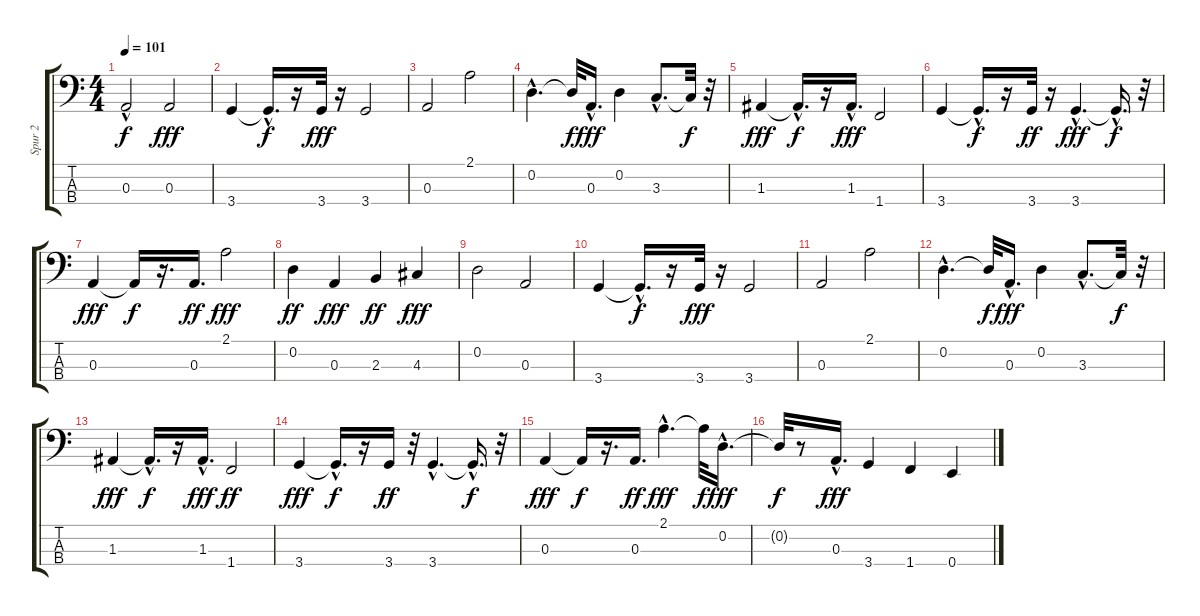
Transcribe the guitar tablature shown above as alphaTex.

\track ("Spur 2" "Spur 2") {instrument electricbassfinger}
\staff {score tabs}
\tuning (G2 D2 A1 E1) {hide}
\ts (4 4)
\tempo 101
\clef f4
\ks c
0.3{hac t}.2{dy f} 0.3.2{dy fff} |
3.4.4 3.4{hac t}.16{d dy f} r.16 3.4.32{dy fff} r.16 3.4.2 |
0.3.2 2.1.2 |
0.2{hac}.4{d} 0.2{t}.32{dy f} 0.3{hac}.16{d dy fff} 0.2.4 3.3{hac}.8{d} 3.3{t}.32{dy f} r.32 |
1.3.4{dy fff} 1.3{hac t}.16{d dy f} r.16 1.3{hac}.16{d dy fff} 1.4.2 |
3.4.4 3.4{hac t}.16{d dy f} r.16 3.4.32{dy ff} r.16 3.4{hac}.4{d dy fff} 3.4{hac t}.16{d dy f} r.32 |
0.3.4{dy fff} 0.3{t}.16{dy f} r.16{d} 0.3.16{d dy ff} 2.1.2{dy fff} |
0.2.4{dy ff} 0.3.4{dy fff} 2.3.4{dy ff} 4.3.4{dy fff} |
0.2.2 0.3.2 |
3.4.4 3.4{hac t}.16{d dy f} r.16 3.4.32{dy fff} r.16 3.4.2 |
0.3.2 2.1.2 |
0.2{hac}.4{d} 0.2{t}.32{dy f} 0.3{hac}.16{d dy fff} 0.2.4 3.3{hac}.8{d} 3.3{t}.32{dy f} r.32 |
1.3.4{dy fff} 1.3{hac t}.16{d dy f} r.16 1.3{hac}.16{d dy fff} 1.4.2{dy ff} |
3.4.4{dy fff} 3.4{hac t}.16{d dy f} r.16 3.4.16{dy ff} r.32 3.4{hac}.4{d} 3.4{hac t}.16{d dy f} r.32 |
0.3.4{dy fff} 0.3{t}.16{dy f} r.16{d} 0.3.16{d dy ff} 2.1{hac}.4{d dy fff} 2.1{t}.32{dy f} 0.2{hac}.16{d dy fff} |
0.2{t}.32{dy f} r.8 0.3{hac}.16{d dy fff} 3.4.4 1.4.4 0.4.4
